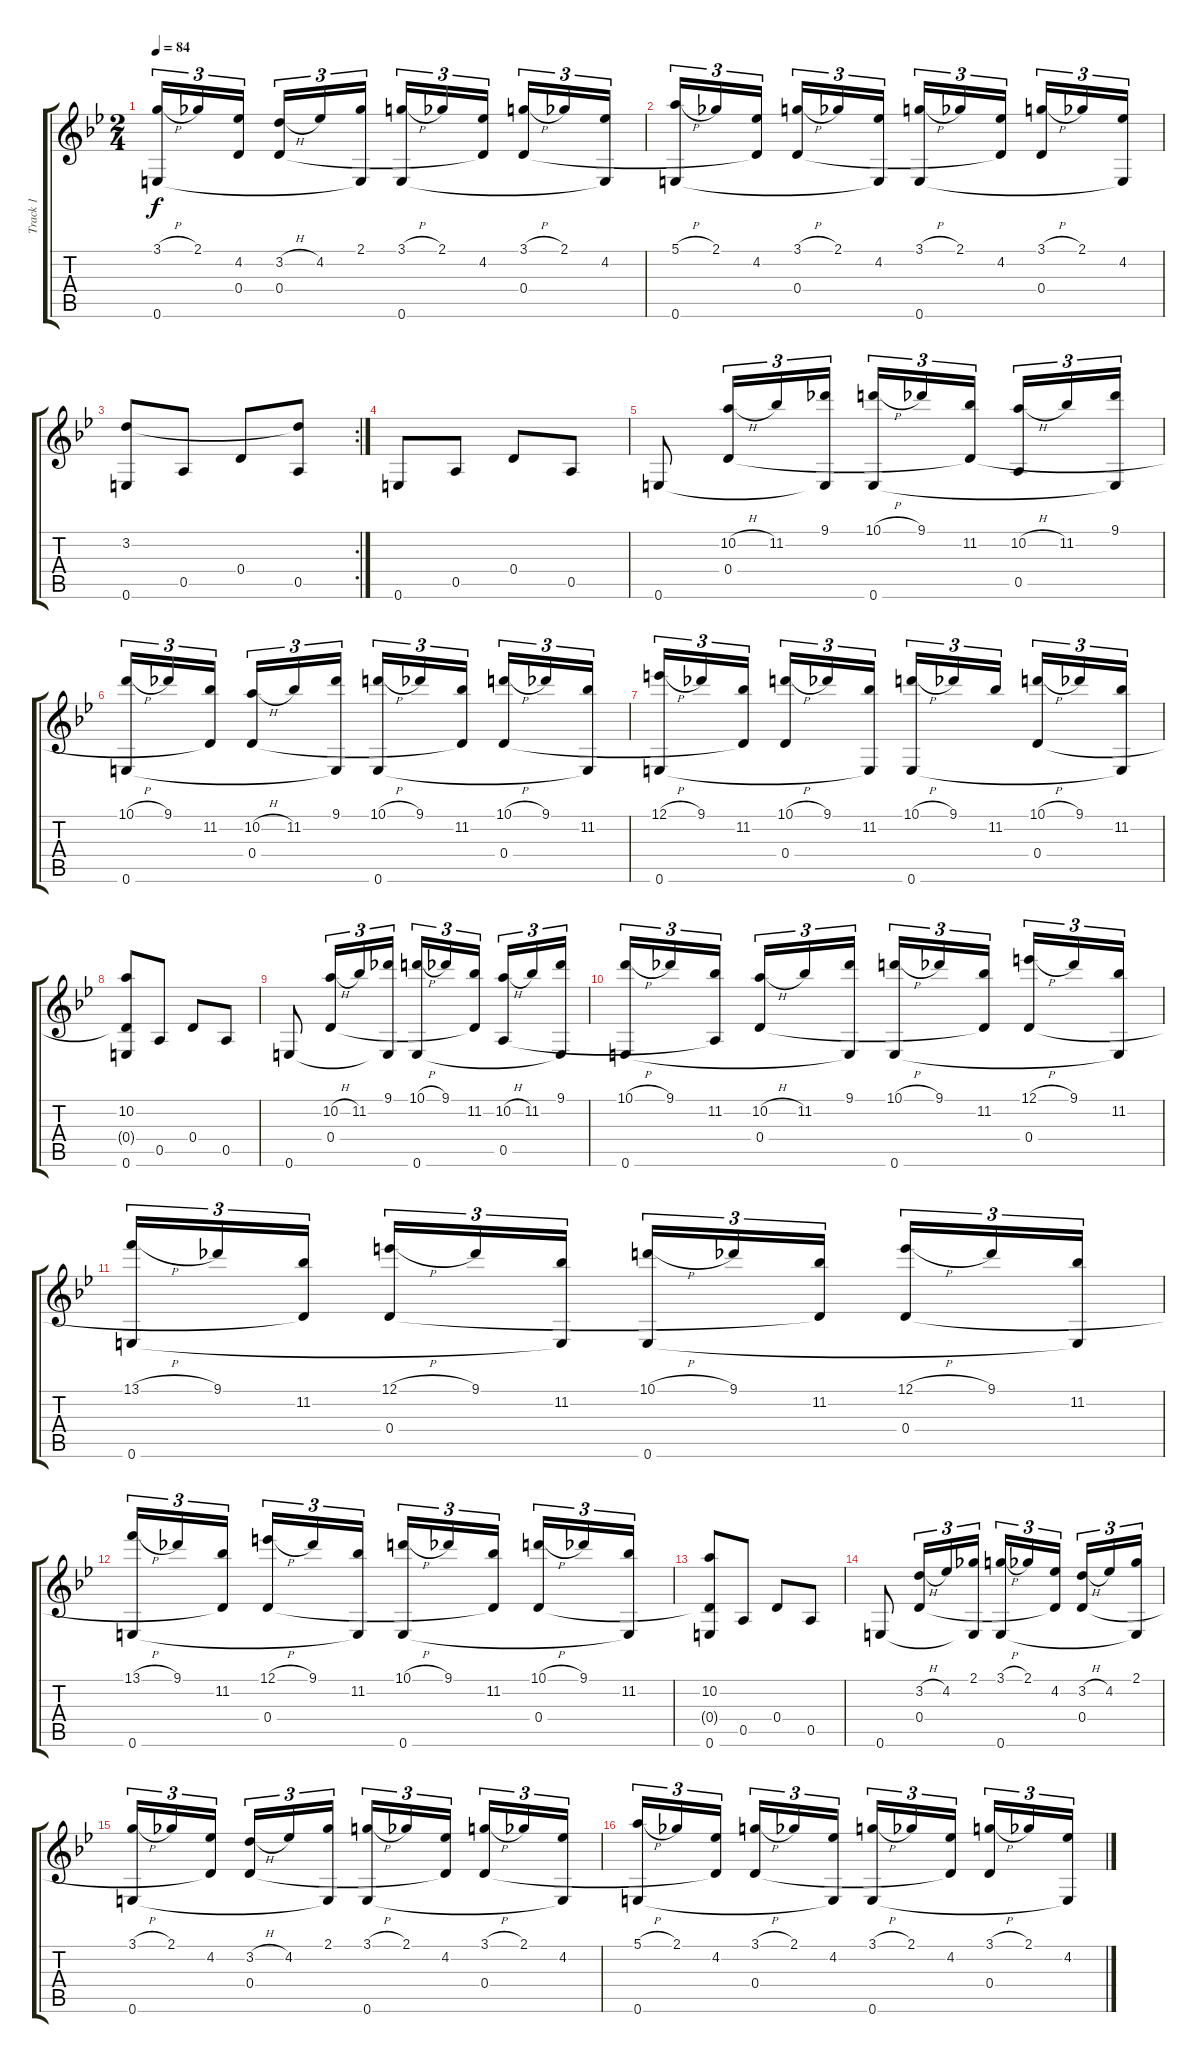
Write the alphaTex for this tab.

\track ("Track 1" "Track 1") {instrument acousticguitarnylon}
\staff {score tabs}
\tuning (E4 B3 G3 D3 A2 E2) {hide}
\ts (2 4)
\tempo 84
\clef g2
\ks gminor
(3.1{h} 0.6).16{tu (3 2) dy f} 2.1.16{tu (3 2)} (4.2 0.4{t}).16{tu (3 2)} (3.2{h} 0.4).16{tu (3 2)} 4.2.16{tu (3 2)} (2.1 0.6{t}).16{tu (3 2)} (3.1{h} 0.6).16{tu (3 2)} 2.1.16{tu (3 2)} (4.2 0.4{t}).16{tu (3 2)} (3.1{h} 0.4).16{tu (3 2)} 2.1.16{tu (3 2)} (4.2 0.6{t}).16{tu (3 2)} |
(5.1{h} 0.6).16{tu (3 2)} 2.1.16{tu (3 2)} (4.2 0.4{t}).16{tu (3 2)} (3.1{h} 0.4).16{tu (3 2)} 2.1.16{tu (3 2)} (4.2 0.6{t}).16{tu (3 2)} (3.1{h} 0.6).16{tu (3 2)} 2.1.16{tu (3 2)} (4.2 0.4{t}).16{tu (3 2)} (3.1{h} 0.4).16{tu (3 2)} 2.1.16{tu (3 2)} (4.2 0.6{t}).16{tu (3 2)} |
\rc 2
(3.2 0.6).8 0.5.8 0.4.8 (3.2{t} 0.5).8 |
0.6.8 0.5.8 0.4.8 0.5.8 |
0.6.8 (10.2{h} 0.4).16{tu (3 2)} 11.2.16{tu (3 2)} (9.1 0.6{t}).16{tu (3 2)} (10.1{h} 0.6).16{tu (3 2)} 9.1.16{tu (3 2)} (11.2 0.4{t}).16{tu (3 2)} (10.2{h} 0.5).16{tu (3 2)} 11.2.16{tu (3 2)} (9.1 0.6{t}).16{tu (3 2)} |
(10.1{h} 0.6).16{tu (3 2)} 9.1.16{tu (3 2)} (11.2 0.4{t}).16{tu (3 2)} (10.2{h} 0.4).16{tu (3 2)} 11.2.16{tu (3 2)} (9.1 0.6{t}).16{tu (3 2)} (10.1{h} 0.6).16{tu (3 2)} 9.1.16{tu (3 2)} (11.2 0.4{t}).16{tu (3 2)} (10.1{h} 0.4).16{tu (3 2)} 9.1.16{tu (3 2)} (11.2 0.6{t}).16{tu (3 2)} |
(12.1{h} 0.6).16{tu (3 2)} 9.1.16{tu (3 2)} (11.2 0.4{t}).16{tu (3 2)} (10.1{h} 0.4).16{tu (3 2)} 9.1.16{tu (3 2)} (11.2 0.6{t}).16{tu (3 2)} (10.1{h} 0.6).16{tu (3 2)} 9.1.16{tu (3 2)} 11.2.16{tu (3 2)} (10.1{h} 0.4).16{tu (3 2)} 9.1.16{tu (3 2)} (11.2 0.6{t}).16{tu (3 2)} |
(10.2 0.4{t} 0.6).8 0.5.8 0.4.8 0.5.8 |
0.6.8 (10.2{h} 0.4).16{tu (3 2)} 11.2.16{tu (3 2)} (9.1 0.6{t}).16{tu (3 2)} (10.1{h} 0.6).16{tu (3 2)} 9.1.16{tu (3 2)} (11.2 0.4{t}).16{tu (3 2)} (10.2{h} 0.5).16{tu (3 2)} 11.2.16{tu (3 2)} (9.1 0.6{t}).16{tu (3 2)} |
(10.1{h} 0.6).16{tu (3 2)} 9.1.16{tu (3 2)} (11.2 0.5{t}).16{tu (3 2)} (10.2{h} 0.4).16{tu (3 2)} 11.2.16{tu (3 2)} (9.1 0.6{t}).16{tu (3 2)} (10.1{h} 0.6).16{tu (3 2)} 9.1.16{tu (3 2)} (11.2 0.4{t}).16{tu (3 2)} (12.1{h} 0.4).16{tu (3 2)} 9.1.16{tu (3 2)} (11.2 0.6{t}).16{tu (3 2)} |
(13.1{h} 0.6).16{tu (3 2)} 9.1.16{tu (3 2)} (11.2 0.4{t}).16{tu (3 2)} (12.1{h} 0.4).16{tu (3 2)} 9.1.16{tu (3 2)} (11.2 0.6{t}).16{tu (3 2)} (10.1{h} 0.6).16{tu (3 2)} 9.1.16{tu (3 2)} (11.2 0.4{t}).16{tu (3 2)} (12.1{h} 0.4).16{tu (3 2)} 9.1.16{tu (3 2)} (11.2 0.6{t}).16{tu (3 2)} |
(13.1{h} 0.6).16{tu (3 2)} 9.1.16{tu (3 2)} (11.2 0.4{t}).16{tu (3 2)} (12.1{h} 0.4).16{tu (3 2)} 9.1.16{tu (3 2)} (11.2 0.6{t}).16{tu (3 2)} (10.1{h} 0.6).16{tu (3 2)} 9.1.16{tu (3 2)} (11.2 0.4{t}).16{tu (3 2)} (10.1{h} 0.4).16{tu (3 2)} 9.1.16{tu (3 2)} (11.2 0.6{t}).16{tu (3 2)} |
(10.2 0.4{t} 0.6).8 0.5.8 0.4.8 0.5.8 |
0.6.8 (3.2{h} 0.4).16{tu (3 2)} 4.2.16{tu (3 2)} (2.1 0.6{t}).16{tu (3 2)} (3.1{h} 0.6).16{tu (3 2)} 2.1.16{tu (3 2)} (4.2 0.4{t}).16{tu (3 2)} (3.2{h} 0.4).16{tu (3 2)} 4.2.16{tu (3 2)} (2.1 0.6{t}).16{tu (3 2)} |
(3.1{h} 0.6).16{tu (3 2)} 2.1.16{tu (3 2)} (4.2 0.4{t}).16{tu (3 2)} (3.2{h} 0.4).16{tu (3 2)} 4.2.16{tu (3 2)} (2.1 0.6{t}).16{tu (3 2)} (3.1{h} 0.6).16{tu (3 2)} 2.1.16{tu (3 2)} (4.2 0.4{t}).16{tu (3 2)} (3.1{h} 0.4).16{tu (3 2)} 2.1.16{tu (3 2)} (4.2 0.6{t}).16{tu (3 2)} |
(5.1{h} 0.6).16{tu (3 2)} 2.1.16{tu (3 2)} (4.2 0.4{t}).16{tu (3 2)} (3.1{h} 0.4).16{tu (3 2)} 2.1.16{tu (3 2)} (4.2 0.6{t}).16{tu (3 2)} (3.1{h} 0.6).16{tu (3 2)} 2.1.16{tu (3 2)} (4.2 0.4{t}).16{tu (3 2)} (3.1{h} 0.4).16{tu (3 2)} 2.1.16{tu (3 2)} (4.2 0.6{t}).16{tu (3 2)}
